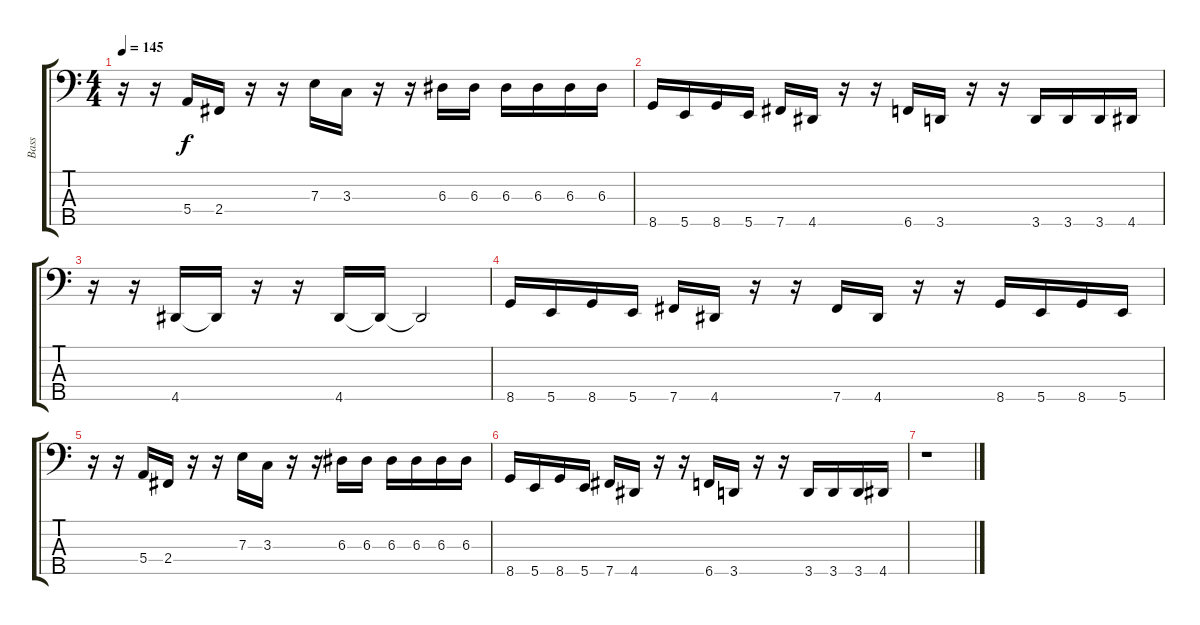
\track ("Bass" "Bass") {instrument electricbassfinger}
\staff {score tabs}
\tuning (G2 D2 A1 E1 B0) {hide}
\ts (4 4)
\tempo 145
\clef f4
\ks c
r.16{dy f} r.16 5.4.16 2.4.16 r.16 r.16 7.3.16 3.3.16 r.16 r.16 6.3.16 6.3.16 6.3.16 6.3.16 6.3.16 6.3.16 |
8.5.16 5.5.16 8.5.16 5.5.16 7.5.16 4.5.16 r.16 r.16 6.5.16 3.5.16 r.16 r.16 3.5.16 3.5.16 3.5.16 4.5.16 |
r.16 r.16 4.5.16 4.5{t}.16 r.16 r.16 4.5.16 4.5{t}.16 4.5{t}.2 |
8.5.16 5.5.16 8.5.16 5.5.16 7.5.16 4.5.16 r.16 r.16 7.5.16 4.5.16 r.16 r.16 8.5.16 5.5.16 8.5.16 5.5.16 |
r.16 r.16 5.4.16 2.4.16 r.16 r.16 7.3.16 3.3.16 r.16 r.16 6.3.16 6.3.16 6.3.16 6.3.16 6.3.16 6.3.16 |
8.5.16 5.5.16 8.5.16 5.5.16 7.5.16 4.5.16 r.16 r.16 6.5.16 3.5.16 r.16 r.16 3.5.16 3.5.16 3.5.16 4.5.16 |
r.1
